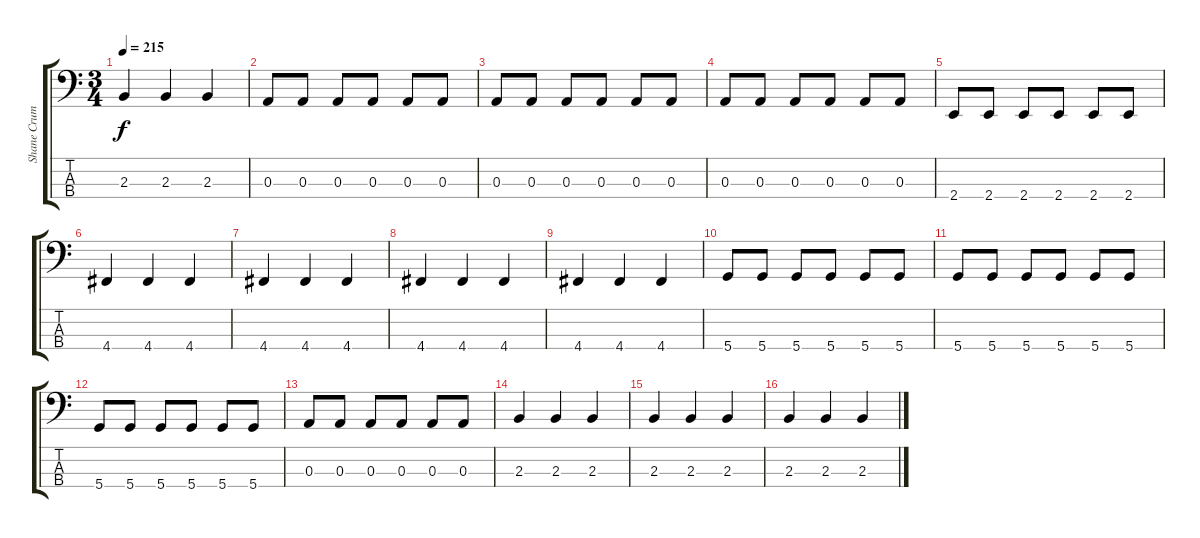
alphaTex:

\track ("Shane Crump - Bass" "Shane Crum") {instrument electricbassfinger}
\staff {score tabs}
\tuning (G2 D2 A1 D1) {hide}
\ts (3 4)
\tempo 215
\clef f4
\ks c
2.3.4{dy f} 2.3.4 2.3.4 |
0.3.8 0.3.8 0.3.8 0.3.8 0.3.8 0.3.8 |
0.3.8 0.3.8 0.3.8 0.3.8 0.3.8 0.3.8 |
0.3.8 0.3.8 0.3.8 0.3.8 0.3.8 0.3.8 |
2.4.8 2.4.8 2.4.8 2.4.8 2.4.8 2.4.8 |
4.4.4 4.4.4 4.4.4 |
4.4.4 4.4.4 4.4.4 |
4.4.4 4.4.4 4.4.4 |
4.4.4 4.4.4 4.4.4 |
5.4.8 5.4.8 5.4.8 5.4.8 5.4.8 5.4.8 |
5.4.8 5.4.8 5.4.8 5.4.8 5.4.8 5.4.8 |
5.4.8 5.4.8 5.4.8 5.4.8 5.4.8 5.4.8 |
0.3.8 0.3.8 0.3.8 0.3.8 0.3.8 0.3.8 |
2.3.4 2.3.4 2.3.4 |
2.3.4 2.3.4 2.3.4 |
2.3.4 2.3.4 2.3.4
